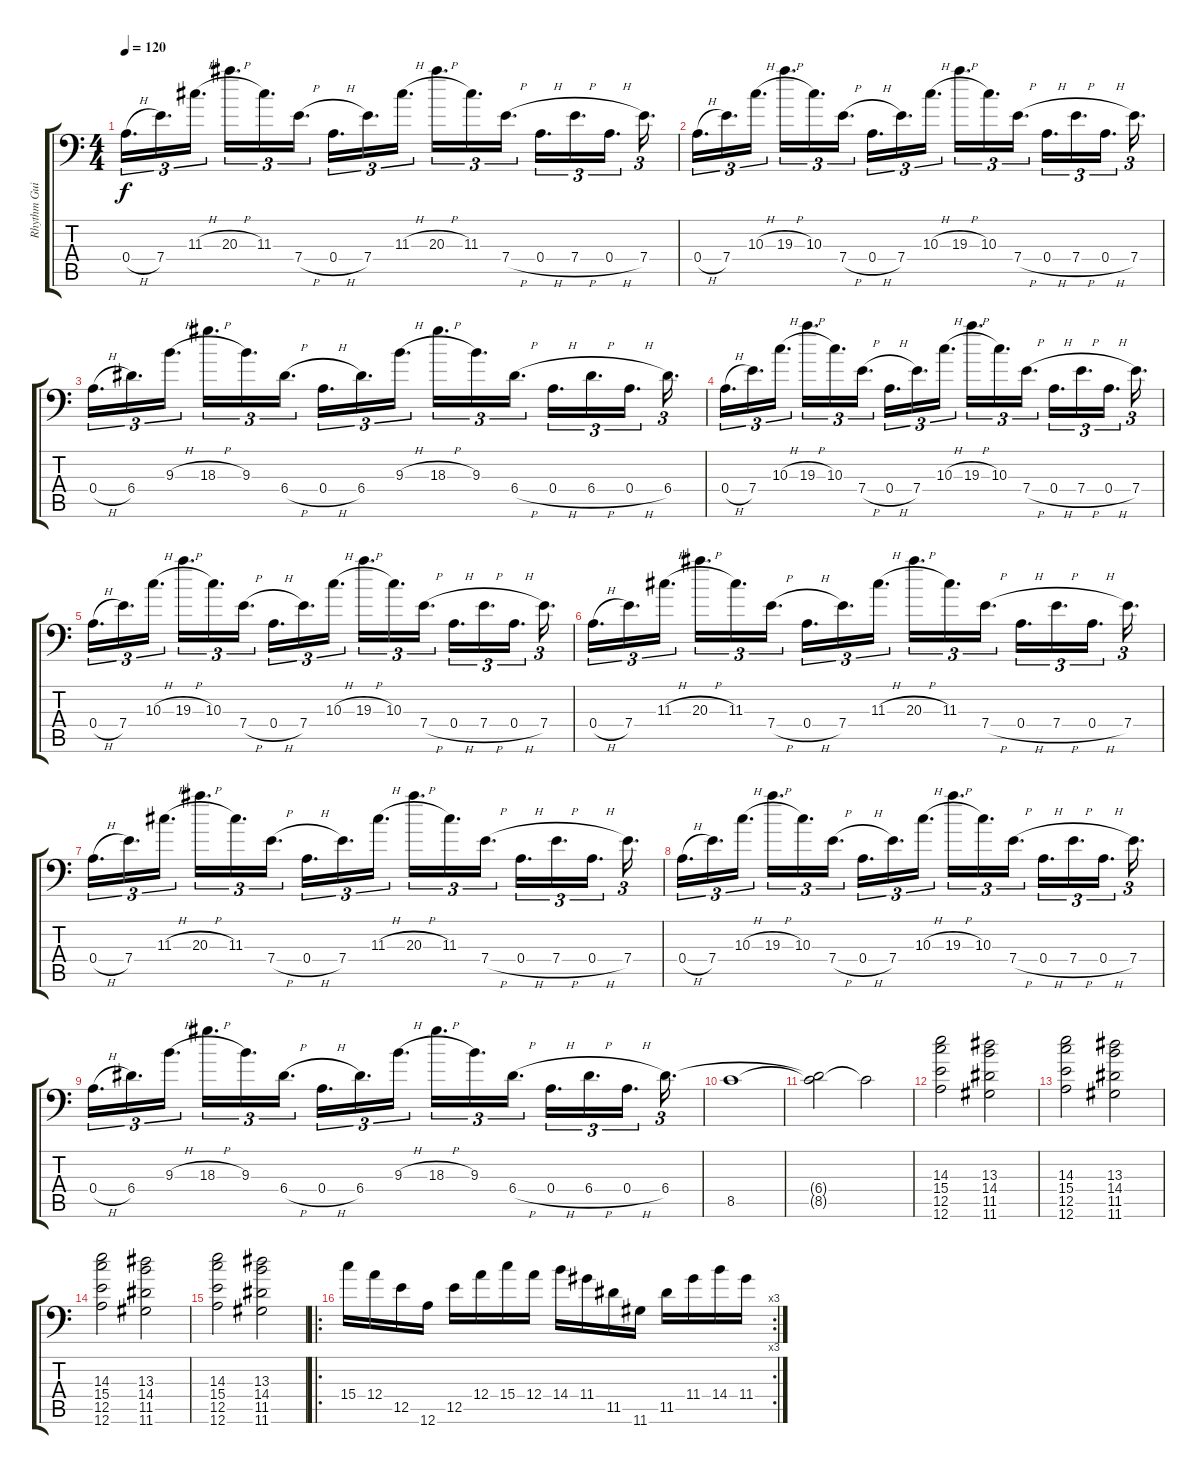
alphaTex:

\track ("Rhythm Guitar" "Rhythm Gui") {instrument distortionguitar}
\staff {score tabs}
\tuning (B3 Gb3 D3 A2 E2 A1) {hide}
\ts (4 4)
\tempo 120
\clef f4
\ks c
0.4{h}.16{d tu (3 2) dy f} 7.4.16{d tu (3 2)} 11.3{h}.16{d tu (3 2)} 20.3{h}.16{d tu (3 2)} 11.3.16{d tu (3 2)} 7.4{h}.16{d tu (3 2)} 0.4{h}.16{d tu (3 2)} 7.4.16{d tu (3 2)} 11.3{h}.16{d tu (3 2)} 20.3{h}.16{d tu (3 2)} 11.3.16{d tu (3 2)} 7.4{h}.16{d tu (3 2)} 0.4{h}.16{d tu (3 2)} 7.4{h}.16{d tu (3 2)} 0.4{h}.16{d tu (3 2)} 7.4.16{d tu (3 2)} |
0.4{h}.16{d tu (3 2)} 7.4.16{d tu (3 2)} 10.3{h}.16{d tu (3 2)} 19.3{h}.16{d tu (3 2)} 10.3.16{d tu (3 2)} 7.4{h}.16{d tu (3 2)} 0.4{h}.16{d tu (3 2)} 7.4.16{d tu (3 2)} 10.3{h}.16{d tu (3 2)} 19.3{h}.16{d tu (3 2)} 10.3.16{d tu (3 2)} 7.4{h}.16{d tu (3 2)} 0.4{h}.16{d tu (3 2)} 7.4{h}.16{d tu (3 2)} 0.4{h}.16{d tu (3 2)} 7.4.16{d tu (3 2)} |
0.4{h}.16{d tu (3 2)} 6.4.16{d tu (3 2)} 9.3{h}.16{d tu (3 2)} 18.3{h}.16{d tu (3 2)} 9.3.16{d tu (3 2)} 6.4{h}.16{d tu (3 2)} 0.4{h}.16{d tu (3 2)} 6.4.16{d tu (3 2)} 9.3{h}.16{d tu (3 2)} 18.3{h}.16{d tu (3 2)} 9.3.16{d tu (3 2)} 6.4{h}.16{d tu (3 2)} 0.4{h}.16{d tu (3 2)} 6.4{h}.16{d tu (3 2)} 0.4{h}.16{d tu (3 2)} 6.4.16{d tu (3 2)} |
0.4{h}.16{d tu (3 2)} 7.4.16{d tu (3 2)} 10.3{h}.16{d tu (3 2)} 19.3{h}.16{d tu (3 2)} 10.3.16{d tu (3 2)} 7.4{h}.16{d tu (3 2)} 0.4{h}.16{d tu (3 2)} 7.4.16{d tu (3 2)} 10.3{h}.16{d tu (3 2)} 19.3{h}.16{d tu (3 2)} 10.3.16{d tu (3 2)} 7.4{h}.16{d tu (3 2)} 0.4{h}.16{d tu (3 2)} 7.4{h}.16{d tu (3 2)} 0.4{h}.16{d tu (3 2)} 7.4.16{d tu (3 2)} |
0.4{h}.16{d tu (3 2)} 7.4.16{d tu (3 2)} 10.3{h}.16{d tu (3 2)} 19.3{h}.16{d tu (3 2)} 10.3.16{d tu (3 2)} 7.4{h}.16{d tu (3 2)} 0.4{h}.16{d tu (3 2)} 7.4.16{d tu (3 2)} 10.3{h}.16{d tu (3 2)} 19.3{h}.16{d tu (3 2)} 10.3.16{d tu (3 2)} 7.4{h}.16{d tu (3 2)} 0.4{h}.16{d tu (3 2)} 7.4{h}.16{d tu (3 2)} 0.4{h}.16{d tu (3 2)} 7.4.16{d tu (3 2)} |
0.4{h}.16{d tu (3 2)} 7.4.16{d tu (3 2)} 11.3{h}.16{d tu (3 2)} 20.3{h}.16{d tu (3 2)} 11.3.16{d tu (3 2)} 7.4{h}.16{d tu (3 2)} 0.4{h}.16{d tu (3 2)} 7.4.16{d tu (3 2)} 11.3{h}.16{d tu (3 2)} 20.3{h}.16{d tu (3 2)} 11.3.16{d tu (3 2)} 7.4{h}.16{d tu (3 2)} 0.4{h}.16{d tu (3 2)} 7.4{h}.16{d tu (3 2)} 0.4{h}.16{d tu (3 2)} 7.4.16{d tu (3 2)} |
0.4{h}.16{d tu (3 2)} 7.4.16{d tu (3 2)} 11.3{h}.16{d tu (3 2)} 20.3{h}.16{d tu (3 2)} 11.3.16{d tu (3 2)} 7.4{h}.16{d tu (3 2)} 0.4{h}.16{d tu (3 2)} 7.4.16{d tu (3 2)} 11.3{h}.16{d tu (3 2)} 20.3{h}.16{d tu (3 2)} 11.3.16{d tu (3 2)} 7.4{h}.16{d tu (3 2)} 0.4{h}.16{d tu (3 2)} 7.4{h}.16{d tu (3 2)} 0.4{h}.16{d tu (3 2)} 7.4.16{d tu (3 2)} |
0.4{h}.16{d tu (3 2)} 7.4.16{d tu (3 2)} 10.3{h}.16{d tu (3 2)} 19.3{h}.16{d tu (3 2)} 10.3.16{d tu (3 2)} 7.4{h}.16{d tu (3 2)} 0.4{h}.16{d tu (3 2)} 7.4.16{d tu (3 2)} 10.3{h}.16{d tu (3 2)} 19.3{h}.16{d tu (3 2)} 10.3.16{d tu (3 2)} 7.4{h}.16{d tu (3 2)} 0.4{h}.16{d tu (3 2)} 7.4{h}.16{d tu (3 2)} 0.4{h}.16{d tu (3 2)} 7.4.16{d tu (3 2)} |
0.4{h}.16{d tu (3 2)} 6.4.16{d tu (3 2)} 9.3{h}.16{d tu (3 2)} 18.3{h}.16{d tu (3 2)} 9.3.16{d tu (3 2)} 6.4{h}.16{d tu (3 2)} 0.4{h}.16{d tu (3 2)} 6.4.16{d tu (3 2)} 9.3{h}.16{d tu (3 2)} 18.3{h}.16{d tu (3 2)} 9.3.16{d tu (3 2)} 6.4{h}.16{d tu (3 2)} 0.4{h}.16{d tu (3 2)} 6.4{h}.16{d tu (3 2)} 0.4{h}.16{d tu (3 2)} 6.4.16{d tu (3 2)} |
8.5.1 |
(6.4{t} 8.5{t}).2 8.5{t}.2 |
(14.3 15.4 12.5 12.6).2 (13.3 14.4 11.5 11.6).2 |
(14.3 15.4 12.5 12.6).2 (13.3 14.4 11.5 11.6).2 |
(14.3 15.4 12.5 12.6).2 (13.3 14.4 11.5 11.6).2 |
(14.3 15.4 12.5 12.6).2 (13.3 14.4 11.5 11.6).2 |
\ro
\rc 3
15.4.16 12.4.16 12.5.16 12.6.16 12.5.16 12.4.16 15.4.16 12.4.16 14.4.16 11.4.16 11.5.16 11.6.16 11.5.16 11.4.16 14.4.16 11.4.16
